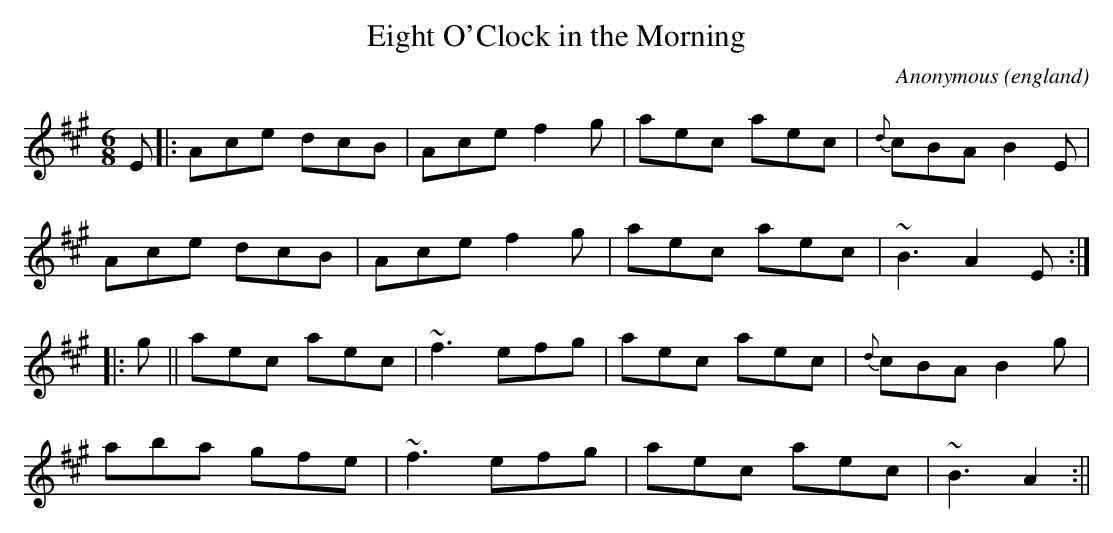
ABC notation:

X:1
T:Eight O'Clock in the Morning
O:england
C:Anonymous
M:6/8
L:1/8
K:A
E|:Ace dcB|Ace f2g|aec aec|{d}cBA B2E|
Ace dcB|Ace f2g|aec aec|~B3 A2E:|
|:g||aec aec|~f3 efg|aec aec|{d}cBA B2g|
aba gfe|~f3 efg|aec aec|~B3 A2:||
